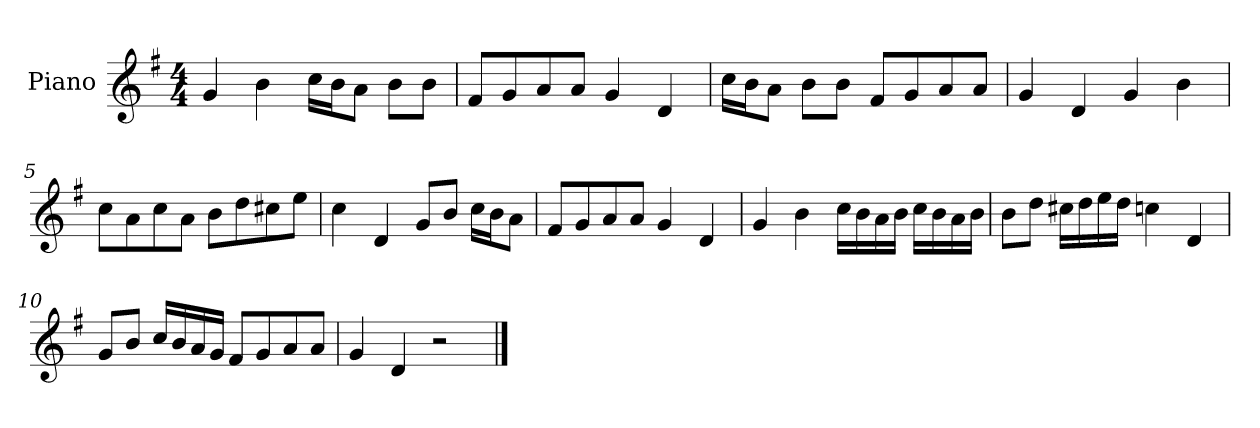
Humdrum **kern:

**kern
*part1
*staff1
*I"Piano
*I'P-no
*clefG2
*k[f#]
*M4/4
*MM90
=1
4g/
4b\
16cc\LL
16b\J
8a\J
8b\L
8b\J
=2
8f#/L
8g/
8a/
8a/J
4g/
4d/
=3
16cc\LL
16b\J
8a\J
8b\L
8b\J
8f#/L
8g/
8a/
8a/J
=4
4g/
4d/
4g/
4b\
=5
8cc\L
8a\
8cc\
8a\J
8b\L
8dd\
8cc#X\
8ee\J
!!LO:LB:g=z
=6
4cc\
4d/
8g/L
8b/J
16cc\LL
16b\J
8a\J
=7
8f#/L
8g/
8a/
8a/J
4g/
4d/
=8
4g/
4b\
16cc\LL
16b\
16a\
16b\JJ
16cc\LL
16b\
16a\
16b\JJ
=9
8b\L
8dd\J
16cc#X\LL
16dd\
16ee\
16dd\JJ
4ccn\
4d/
=10
8g/L
8b/J
16cc/LL
16b/
16a/
16g/JJ
8f#/L
8g/
8a/
8a/J
!!LO:LB:g=z
=11
4g/
4d/
2r
==
*-
